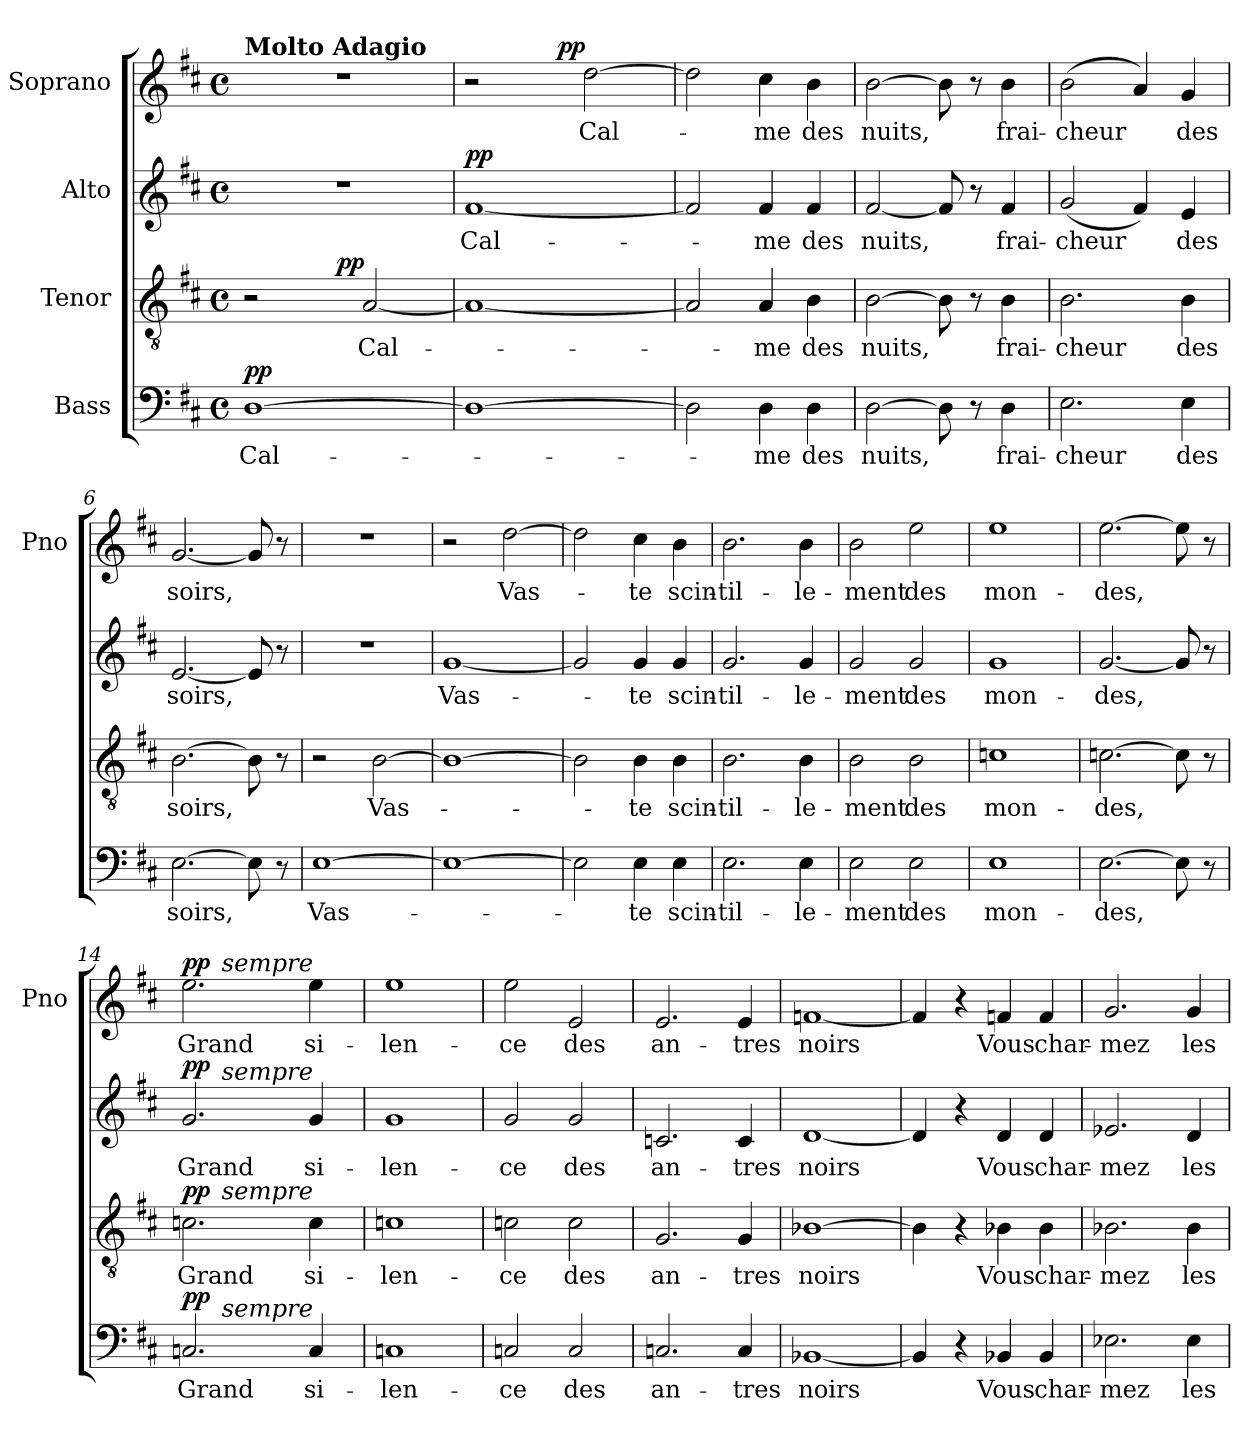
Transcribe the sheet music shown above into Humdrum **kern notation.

**kern	**text	**dynam	**kern	**text	**dynam	**kern	**text	**dynam	**kern	**text	**dynam
*part4	*part4	*part4	*part3	*part3	*part3	*part2	*part2	*part2	*part1	*part1	*part1
*staff4	*staff4	*staff4	*staff3	*staff3	*staff3	*staff2	*staff2	*staff2	*staff1	*staff1	*staff1
*I"Bass	*	*	*I"Tenor	*	*	*I"Alto	*	*	*I"Soprano	*	*
*	*	*	*	*	*	*	*	*	*I'Pno	*	*
*clefF4	*	*	*clefGv2	*	*	*clefG2	*	*	*clefG2	*	*
*k[f#c#]	*	*	*k[f#c#]	*	*	*k[f#c#]	*	*	*k[f#c#]	*	*
*D:	*	*	*D:	*	*	*D:	*	*	*D:	*	*
*M4/4	*	*	*M4/4	*	*	*M4/4	*	*	*M4/4	*	*
*met(c)	*	*	*met(c)	*	*	*met(c)	*	*	*met(c)	*	*
=1	=1	=1	=1	=1	=1	=1	=1	=1	=1	=1	=1
!	!	!	!	!	!	!	!	!	!LO:TX:a:B:t=Molto Adagio	!	!
!	!	!LO:DY:a	!	!	!	!	!	!	!	!	!
*	*	*	*^	*	*	*	*	*	*	*	*
[1D	Cal-	pp	2r	4ryy	.	.	1r	.	.	1r	.	.
.	.	.	.	8ryy	.	.	.	.	.	.	.	.
.	.	.	.	32ryy	.	.	.	.	.	.	.	.
!	!	!	!	!	!	!LO:DY:a	!	!	!	!	!	!
.	.	.	.	2ryy	.	pp	.	.	.	.	.	.
.	.	.	[2A/	.	Cal-	.	.	.	.	.	.	.
.	.	.	.	16.ryy	.	.	.	.	.	.	.	.
=2	=2	=2	=2	=2	=2	=2	=2	=2	=2	=2	=2	=2
!	!	!	!	!	!	!	!	!	!LO:DY:a	!	!	!
*	*	*	*v	*v	*	*	*	*	*	*^	*	*
1D_	.	.	1A_	.	.	[1f#	Cal-	pp	2r	4ryy	.	.
.	.	.	.	.	.	.	.	.	.	8ryy	.	.
.	.	.	.	.	.	.	.	.	.	32ryy	.	.
!	!	!	!	!	!	!	!	!	!	!	!	!LO:DY:a
.	.	.	.	.	.	.	.	.	.	2ryy	.	pp
.	.	.	.	.	.	.	.	.	[2dd\	.	Cal-	.
.	.	.	.	.	.	.	.	.	.	16.ryy	.	.
*	*	*	*	*	*	*	*	*	*v	*v	*	*
=3	=3	=3	=3	=3	=3	=3	=3	=3	=3	=3	=3
2D\]	.	.	2A/]	.	.	2f#/]	.	.	2dd\]	.	.
4D\	-me	.	4A/	-me	.	4f#/	-me	.	4cc#\	-me	.
4D\	des	.	4B\	des	.	4f#/	des	.	4b\	des	.
=4	=4	=4	=4	=4	=4	=4	=4	=4	=4	=4	=4
[2D\	nuits,	.	[2B\	nuits,	.	[2f#/	nuits,	.	[2b\	nuits,	.
8D\]	.	.	8B\]	.	.	8f#/]	.	.	8b\]	.	.
8r	.	.	8r	.	.	8r	.	.	8r	.	.
4D\	frai-	.	4B\	frai-	.	4f#/	frai-	.	4b\	frai-	.
=5	=5	=5	=5	=5	=5	=5	=5	=5	=5	=5	=5
2.E\	-cheur	.	2.B\	-cheur	.	(2g/	-cheur	.	(2b\	-cheur	.
.	.	.	.	.	.	4f#/)	.	.	4a/)	.	.
4E\	des	.	4B\	des	.	4e/	des	.	4g/	des	.
!!LO:LB:g=z
=6	=6	=6	=6	=6	=6	=6	=6	=6	=6	=6	=6
[2.E\	soirs,	.	[2.B\	soirs,	.	[2.e/	soirs,	.	[2.g/	soirs,	.
8E\]	.	.	8B\]	.	.	8e/]	.	.	8g/]	.	.
8r	.	.	8r	.	.	8r	.	.	8r	.	.
=7	=7	=7	=7	=7	=7	=7	=7	=7	=7	=7	=7
[1E	Vas-	.	2r	.	.	1r	.	.	1r	.	.
.	.	.	[2B\	Vas-	.	.	.	.	.	.	.
=8	=8	=8	=8	=8	=8	=8	=8	=8	=8	=8	=8
1E_	.	.	1B_	.	.	[1g	Vas-	.	2r	.	.
.	.	.	.	.	.	.	.	.	[2dd\	Vas-	.
=9	=9	=9	=9	=9	=9	=9	=9	=9	=9	=9	=9
2E\]	.	.	2B\]	.	.	2g/]	.	.	2dd\]	.	.
4E\	-te	.	4B\	-te	.	4g/	-te	.	4cc#\	-te	.
4E\	scin-	.	4B\	scin-	.	4g/	scin-	.	4b\	scin-	.
=10	=10	=10	=10	=10	=10	=10	=10	=10	=10	=10	=10
2.E\	-til-	.	2.B\	-til-	.	2.g/	-til-	.	2.b\	-til-	.
4E\	-le-	.	4B\	-le-	.	4g/	-le-	.	4b\	-le-	.
=11	=11	=11	=11	=11	=11	=11	=11	=11	=11	=11	=11
2E\	-ment	.	2B\	-ment	.	2g/	-ment	.	2b\	-ment	.
2E\	des	.	2B\	des	.	2g/	des	.	2ee\	des	.
=12	=12	=12	=12	=12	=12	=12	=12	=12	=12	=12	=12
1E	mon-	.	1cn	mon-	.	1g	mon-	.	1ee	mon-	.
!!LO:LB:g=z
=13	=13	=13	=13	=13	=13	=13	=13	=13	=13	=13	=13
[2.E\	-­des,	.	[2.cn\	-­des,	.	[2.g/	-­des,	.	[2.ee\	-­des,	.
8E\]	.	.	8c\]	.	.	8g/]	.	.	8ee\]	.	.
8r	.	.	8r	.	.	8r	.	.	8r	.	.
=14	=14	=14	=14	=14	=14	=14	=14	=14	=14	=14	=14
!	!	!LO:DY:a	!	!	!LO:DY:a	!	!	!LO:DY:a	!	!	!LO:DY:a
*^	*	*	*^	*	*	*^	*	*	*^	*	*
2.Cn/	8ryy	Grand	pp	2.cn\	8ryy	Grand	pp	2.g/	8ryy	Grand	pp	2.ee\	8ryy	Grand	pp
.	32ryy	.	.	.	32ryy	.	.	.	32ryy	.	.	.	32ryy	.	.
!	!	!	!	!	!	!	!	!	!	!	!	!	!LO:TX:a:i:t=sempre	!	!
!	!	!	!	!	!	!	!	!	!LO:TX:a:i:t=sempre	!	!	!	!	!	!
!	!	!	!	!	!LO:TX:a:i:t=sempre	!	!	!	!	!	!	!	!	!	!
!	!LO:TX:a:i:t=sempre	!	!	!	!	!	!	!	!	!	!	!	!	!	!
.	2ryy	.	.	.	2ryy	.	.	.	2ryy	.	.	.	2ryy	.	.
.	4ryy	.	.	.	4ryy	.	.	.	4ryy	.	.	.	4ryy	.	.
4C/	.	si-	.	4c\	.	si-	.	4g/	.	si-	.	4ee\	.	si-	.
.	16.ryy	.	.	.	16.ryy	.	.	.	16.ryy	.	.	.	16.ryy	.	.
*v	*v	*	*	*	*	*	*	*v	*v	*	*	*v	*v	*	*
*	*	*	*v	*v	*	*	*	*	*	*	*	*
=15	=15	=15	=15	=15	=15	=15	=15	=15	=15	=15	=15
1Cn	-len-	.	1cn	-len-	.	1g	-len-	.	1ee	-len-	.
=16	=16	=16	=16	=16	=16	=16	=16	=16	=16	=16	=16
2Cn/	-ce	.	2cn\	-ce	.	2g/	-ce	.	2ee\	-ce	.
2C/	des	.	2c\	des	.	2g/	des	.	2e/	des	.
=17	=17	=17	=17	=17	=17	=17	=17	=17	=17	=17	=17
2.Cn/	an-	.	2.G/	an-	.	2.cn/	an-	.	2.e/	an-	.
4C/	-tres	.	4G/	-tres	.	4c/	-tres	.	4e/	-tres	.
=18	=18	=18	=18	=18	=18	=18	=18	=18	=18	=18	=18
[1BB-X	noirs	.	[1B-X	noirs	.	[1d	noirs	.	[1fn	noirs	.
=19	=19	=19	=19	=19	=19	=19	=19	=19	=19	=19	=19
4BB-/]	.	.	4B-\]	.	.	4d/]	.	.	4f/]	.	.
4r	.	.	4r	.	.	4r	.	.	4r	.	.
4BB-X/	Vous	.	4B-X\	Vous	.	4d/	Vous	.	4fn/	Vous	.
4BB-/	char-	.	4B-\	char-	.	4d/	char-	.	4f/	char-	.
!!LO:PB:g=z
=20	=20	=20	=20	=20	=20	=20	=20	=20	=20	=20	=20
2.E-X\	-­mez	.	2.B-X\	-­mez	.	2.e-X/	-­mez	.	2.g/	-­mez	.
4E-\	les	.	4B-\	les	.	4d/	les	.	4g/	les	.
=	=	=	=	=	=	=	=	=	=	=	=
*-	*-	*-	*-	*-	*-	*-	*-	*-	*-	*-	*-
